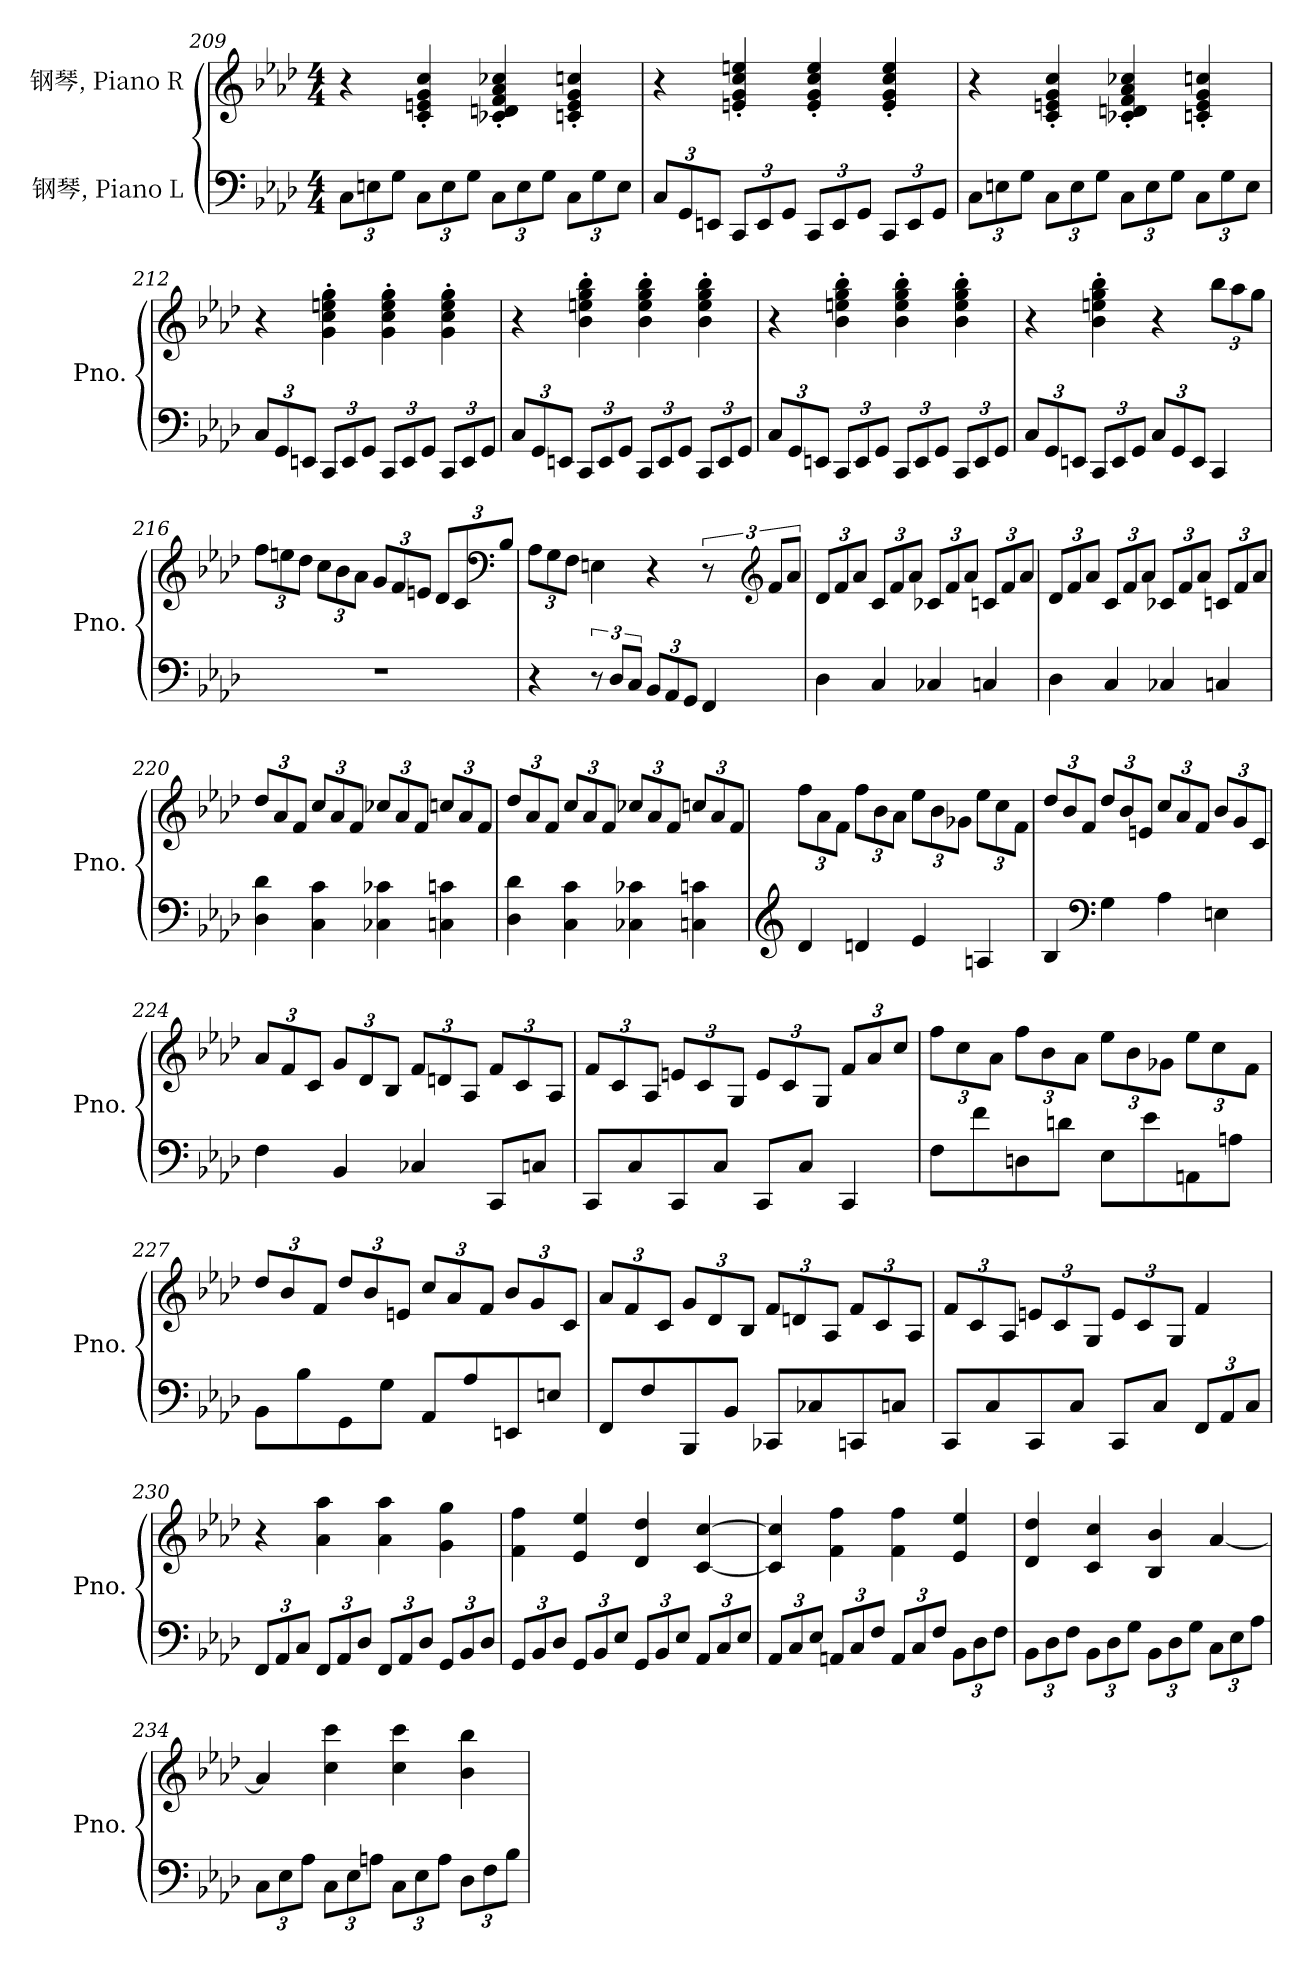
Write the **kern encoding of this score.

**kern	**kern
*part2	*part1
*staff2	*staff1
*I"钢琴, Piano L	*I"钢琴, Piano R
*I'Pno.	*I'Pno.
*clefF4	*clefG2
*k[b-e-a-d-]	*k[b-e-a-d-]
*M4/4	*M4/4
*Xbrackettup	*
=209	=209
12C\L	4r
12En\	.
12G\J	.
12C\L	4c/' 4en/' 4g/' 4cc/'
12E\	.
12G\J	.
12C\L	4c-X/' 4dn/' 4f/' 4a-/' 4cc-X/'
12E\	.
12G\J	.
12C\L	4cn/' 4e/' 4g/' 4ccn/'
12G\	.
12E\J	.
!!LO:LB:g=z
=210	=210
12C/L	4r
12GG/	.
12EEn/J	.
12CC/L	4en/' 4g/' 4cc/' 4een/'
12EE/	.
12GG/J	.
12CC/L	4e/' 4g/' 4cc/' 4ee/'
12EE/	.
12GG/J	.
12CC/L	4e/' 4g/' 4cc/' 4ee/'
12EE/	.
12GG/J	.
=211	=211
12C\L	4r
12En\	.
12G\J	.
12C\L	4c/' 4en/' 4g/' 4cc/'
12E\	.
12G\J	.
12C\L	4c-X/' 4dn/' 4f/' 4a-/' 4cc-X/'
12E\	.
12G\J	.
12C\L	4cn/' 4e/' 4g/' 4ccn/'
12G\	.
12E\J	.
=212	=212
12C/L	4r
12GG/	.
12EEn/J	.
12CC/L	4g\' 4cc\' 4een\' 4gg\'
12EE/	.
12GG/J	.
12CC/L	4g\' 4cc\' 4ee\' 4gg\'
12EE/	.
12GG/J	.
12CC/L	4g\' 4cc\' 4ee\' 4gg\'
12EE/	.
12GG/J	.
!!LO:LB:g=z
=213	=213
12C/L	4r
12GG/	.
12EEn/J	.
12CC/L	4b-\' 4een\' 4gg\' 4bb-\'
12EE/	.
12GG/J	.
12CC/L	4b-\' 4ee\' 4gg\' 4bb-\'
12EE/	.
12GG/J	.
12CC/L	4b-\' 4ee\' 4gg\' 4bb-\'
12EE/	.
12GG/J	.
=214	=214
12C/L	4r
12GG/	.
12EEn/J	.
12CC/L	4b-\' 4een\' 4gg\' 4bb-\'
12EE/	.
12GG/J	.
12CC/L	4b-\' 4ee\' 4gg\' 4bb-\'
12EE/	.
12GG/J	.
12CC/L	4b-\' 4ee\' 4gg\' 4bb-\'
12EE/	.
12GG/J	.
!!LO:PB:g=z
=215	=215
12C/L	4r
12GG/	.
12EEn/J	.
12CC/L	4b-\' 4een\' 4gg\' 4bb-\'
12EE/	.
12GG/J	.
12C/L	4r
12GG/	.
12EE/J	.
*	*Xbrackettup
4CC/	12bb-\L
.	12aa-\
.	12gg\J
=216	=216
1r	12ff\L
.	12een\
.	12dd-\J
.	12cc\L
.	12b-\
.	12a-\J
.	12g/L
.	12f/
.	12en/J
.	12d-/L
.	12c/
*	*clefF4
.	12B-/J
!!LO:LB:g=z
=217	=217
4r	12A-\L
.	12G\
.	12F\J
*brackettup	*
12r	4En\
12D-/L	.
12C/J	.
*Xbrackettup	*
12BB-/L	4r
12AA-/	.
12GG/J	.
*	*brackettup
4FF/	12r
*	*clefG2
.	12f/L
.	12a-/J
=218	=218
*	*Xbrackettup
4D-\	12d-/L
.	12f/
.	12a-/J
4C/	12c/L
.	12f/
.	12a-/J
4C-X/	12c-X/L
.	12f/
.	12a-/J
4Cn/	12cn/L
.	12f/
.	12a-/J
=219	=219
4D-\	12d-/L
.	12f/
.	12a-/J
4C/	12c/L
.	12f/
.	12a-/J
4C-X/	12c-X/L
.	12f/
.	12a-/J
4Cn/	12cn/L
.	12f/
.	12a-/J
!!LO:LB:g=z
=220	=220
4D-\ 4d-\	12dd-/L
.	12a-/
.	12f/J
4C\ 4c\	12cc/L
.	12a-/
.	12f/J
4C-X\ 4c-X\	12cc-X/L
.	12a-/
.	12f/J
4Cn\ 4cn\	12ccn/L
.	12a-/
.	12f/J
=221	=221
4D-\ 4d-\	12dd-/L
.	12a-/
.	12f/J
4C\ 4c\	12cc/L
.	12a-/
.	12f/J
4C-X\ 4c-X\	12cc-X/L
.	12a-/
.	12f/J
4Cn\ 4cn\	12ccn/L
.	12a-/
.	12f/J
=222	=222
*clefG2	*
4d-/	12ff\L
.	12a-\
.	12f\J
4dn/	12ff\L
.	12b-\
.	12a-\J
4e-/	12ee-\L
.	12b-\
.	12g-X\J
4An/	12ee-\L
.	12cc\
.	12f\J
!!LO:LB:g=z
=223	=223
4B-/	12dd-/L
.	12b-/
.	12f/J
*clefF4	*
4G\	12dd-/L
.	12b-/
.	12en/J
4A-\	12cc/L
.	12a-/
.	12f/J
4En\	12b-/L
.	12g/
.	12c/J
=224	=224
4F\	12a-/L
.	12f/
.	12c/J
4BB-/	12g/L
.	12d-/
.	12B-/J
4C-X/	12f/L
.	12dn/
.	12A-/J
8CC/L	12f/L
.	12c/
8Cn/J	.
.	12A-/J
=225	=225
8CC/L	12f/L
.	12c/
8C/	.
.	12A-/J
8CC/	12en/L
.	12c/
8C/J	.
.	12G/J
8CC/L	12e/L
.	12c/
8C/J	.
.	12G/J
4CC/	12f/L
.	12a-/
.	12cc/J
!!LO:LB:g=z
=226	=226
8F\L	12ff\L
.	12cc\
8f\	.
.	12a-\J
8Dn\	12ff\L
.	12b-\
8dn\J	.
.	12a-\J
8E-\L	12ee-\L
.	12b-\
8e-\	.
.	12g-X\J
8AAn\	12ee-\L
.	12cc\
8An\J	.
.	12f\J
=227	=227
8BB-\L	12dd-/L
.	12b-/
8B-\	.
.	12f/J
8GG\	12dd-/L
.	12b-/
8G\J	.
.	12en/J
8AA-/L	12cc/L
.	12a-/
8A-/	.
.	12f/J
8EEn/	12b-/L
.	12g/
8En/J	.
.	12c/J
=228	=228
8FF/L	12a-/L
.	12f/
8F/	.
.	12c/J
8BBB-/	12g/L
.	12d-/
8BB-/J	.
.	12B-/J
8CC-X/L	12f/L
.	12dn/
8C-X/	.
.	12A-/J
8CCn/	12f/L
.	12c/
8Cn/J	.
.	12A-/J
!!LO:LB:g=z
=229	=229
8CC/L	12f/L
.	12c/
8C/	.
.	12A-/J
8CC/	12en/L
.	12c/
8C/J	.
.	12G/J
8CC/L	12e/L
.	12c/
8C/J	.
.	12G/J
12FF/L	4f/
12AA-/	.
12C/J	.
=230	=230
12FF/L	4r
12AA-/	.
12C/J	.
12FF/L	4a-\ 4aa-\
12AA-/	.
12D-/J	.
12FF/L	4a-\ 4aa-\
12AA-/	.
12D-/J	.
12GG/L	4g\ 4gg\
12BB-/	.
12D-/J	.
=231	=231
12GG/L	4f\ 4ff\
12BB-/	.
12D-/J	.
12GG/L	4e-/ 4ee-/
12BB-/	.
12E-/J	.
12GG/L	4d-/ 4dd-/
12BB-/	.
12E-/J	.
12AA-/L	[4c/ [4cc/
12C/	.
12E-/J	.
!!LO:PB:g=z
=232	=232
12AA-/L	4c/] 4cc/]
12C/	.
12E-/J	.
12AAn/L	4f\ 4ff\
12C/	.
12F/J	.
12AA/L	4f\ 4ff\
12C/	.
12F/J	.
12BB-\L	4e-/ 4ee-/
12D-\	.
12F\J	.
=233	=233
12BB-\L	4d-/ 4dd-/
12D-\	.
12F\J	.
12BB-\L	4c/ 4cc/
12D-\	.
12G\J	.
12BB-\L	4B-/ 4b-/
12D-\	.
12G\J	.
12C\L	[4a-/
12E-\	.
12A-\J	.
=234	=234
12C\L	4a-/]
12E-\	.
12A-\J	.
12C\L	4cc\ 4ccc\
12E-\	.
12An\J	.
12C\L	4cc\ 4ccc\
12E-\	.
12A\J	.
12D-\L	4b-\ 4bb-\
12F\	.
12B-\J	.
=	=
*-	*-
